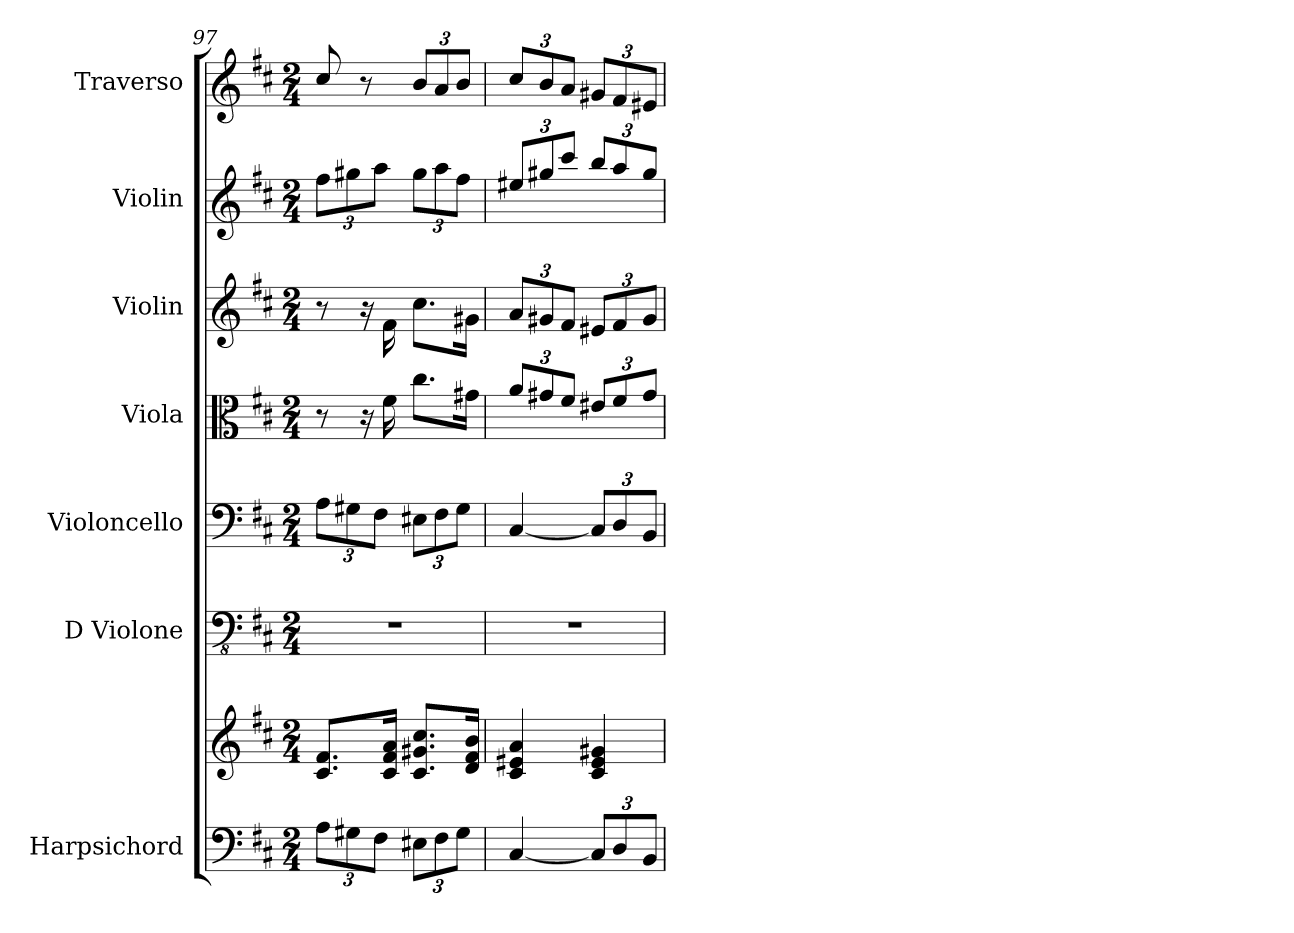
**kern	**kern	**kern	**kern	**kern	**kern	**kern	**kern
*part7	*part7	*part6	*part5	*part4	*part3	*part2	*part1
*staff8	*staff7	*staff6	*staff5	*staff4	*staff3	*staff2	*staff1
*I"Harpsichord	*	*I"D Violone	*I"Violoncello	*I"Viola	*I"Violin	*I"Violin	*I"Traverso
*I'Hch.	*	*I'D Vne.	*I'Vc.	*I'Vla.	*I'Vln.	*I'Vln.	*I'Trv.
*clefF4	*clefG2	*clefFv4	*clefF4	*clefC3	*clefG2	*clefG2	*clefG2
*	*	*ITrd7c12	*	*	*	*	*
*k[f#c#]	*k[f#c#]	*k[f#c#]	*k[f#c#]	*k[f#c#]	*k[f#c#]	*k[f#c#]	*k[f#c#]
*M2/4	*M2/4	*M2/4	*M2/4	*M2/4	*M2/4	*M2/4	*M2/4
*Xbrackettup	*	*	*Xbrackettup	*	*	*Xbrackettup	*
=97	=97	=97	=97	=97	=97	=97	=97
12A\L	8.c#/ 8.f#/L	2r	12A\L	8r	8r	12ff#\L	8cc#/
12G#X\	.	.	12G#X\	.	.	12gg#X\	.
.	.	.	.	16r	16r	.	8r
12F#\J	.	.	12F#\J	.	.	12aa\J	.
.	16c#/ 16f#/ 16a/Jk	.	.	16f#\	16f#\	.	.
*	*	*	*	*	*	*	*Xbrackettup
12E#X\L	8.c#/ 8.g#X/ 8.cc#/L	.	12E#X\L	8.cc#\L	8.cc#\L	12gg#\L	12b/L
12F#\	.	.	12F#\	.	.	12aa\	12a/
12G#\J	.	.	12G#\J	.	.	12ff#\J	12b/J
.	16d/ 16f#/ 16b/Jk	.	.	16g#X\Jk	16g#X\Jk	.	.
=98	=98	=98	=98	=98	=98	=98	=98
*	*	*	*	*Xbrackettup	*Xbrackettup	*	*
[4C#/	4c#/ 4e#X/ 4a/	2r	[4C#/	12a/L	12a/L	12ee#X/L	12cc#/L
.	.	.	.	12g#X/	12g#X/	12gg#X/	12b/
.	.	.	.	12f#/J	12f#/J	12ccc#/J	12a/J
12C#/L]	4c#/ 4e#/ 4g#X/	.	12C#/L]	12e#X/L	12e#X/L	12bb/L	12g#X/L
12D/	.	.	12D/	12f#/	12f#/	12aa/	12f#/
12BB/J	.	.	12BB/J	12g#/J	12g#/J	12gg#/J	12e#X/J
=	=	=	=	=	=	=	=
*-	*-	*-	*-	*-	*-	*-	*-
